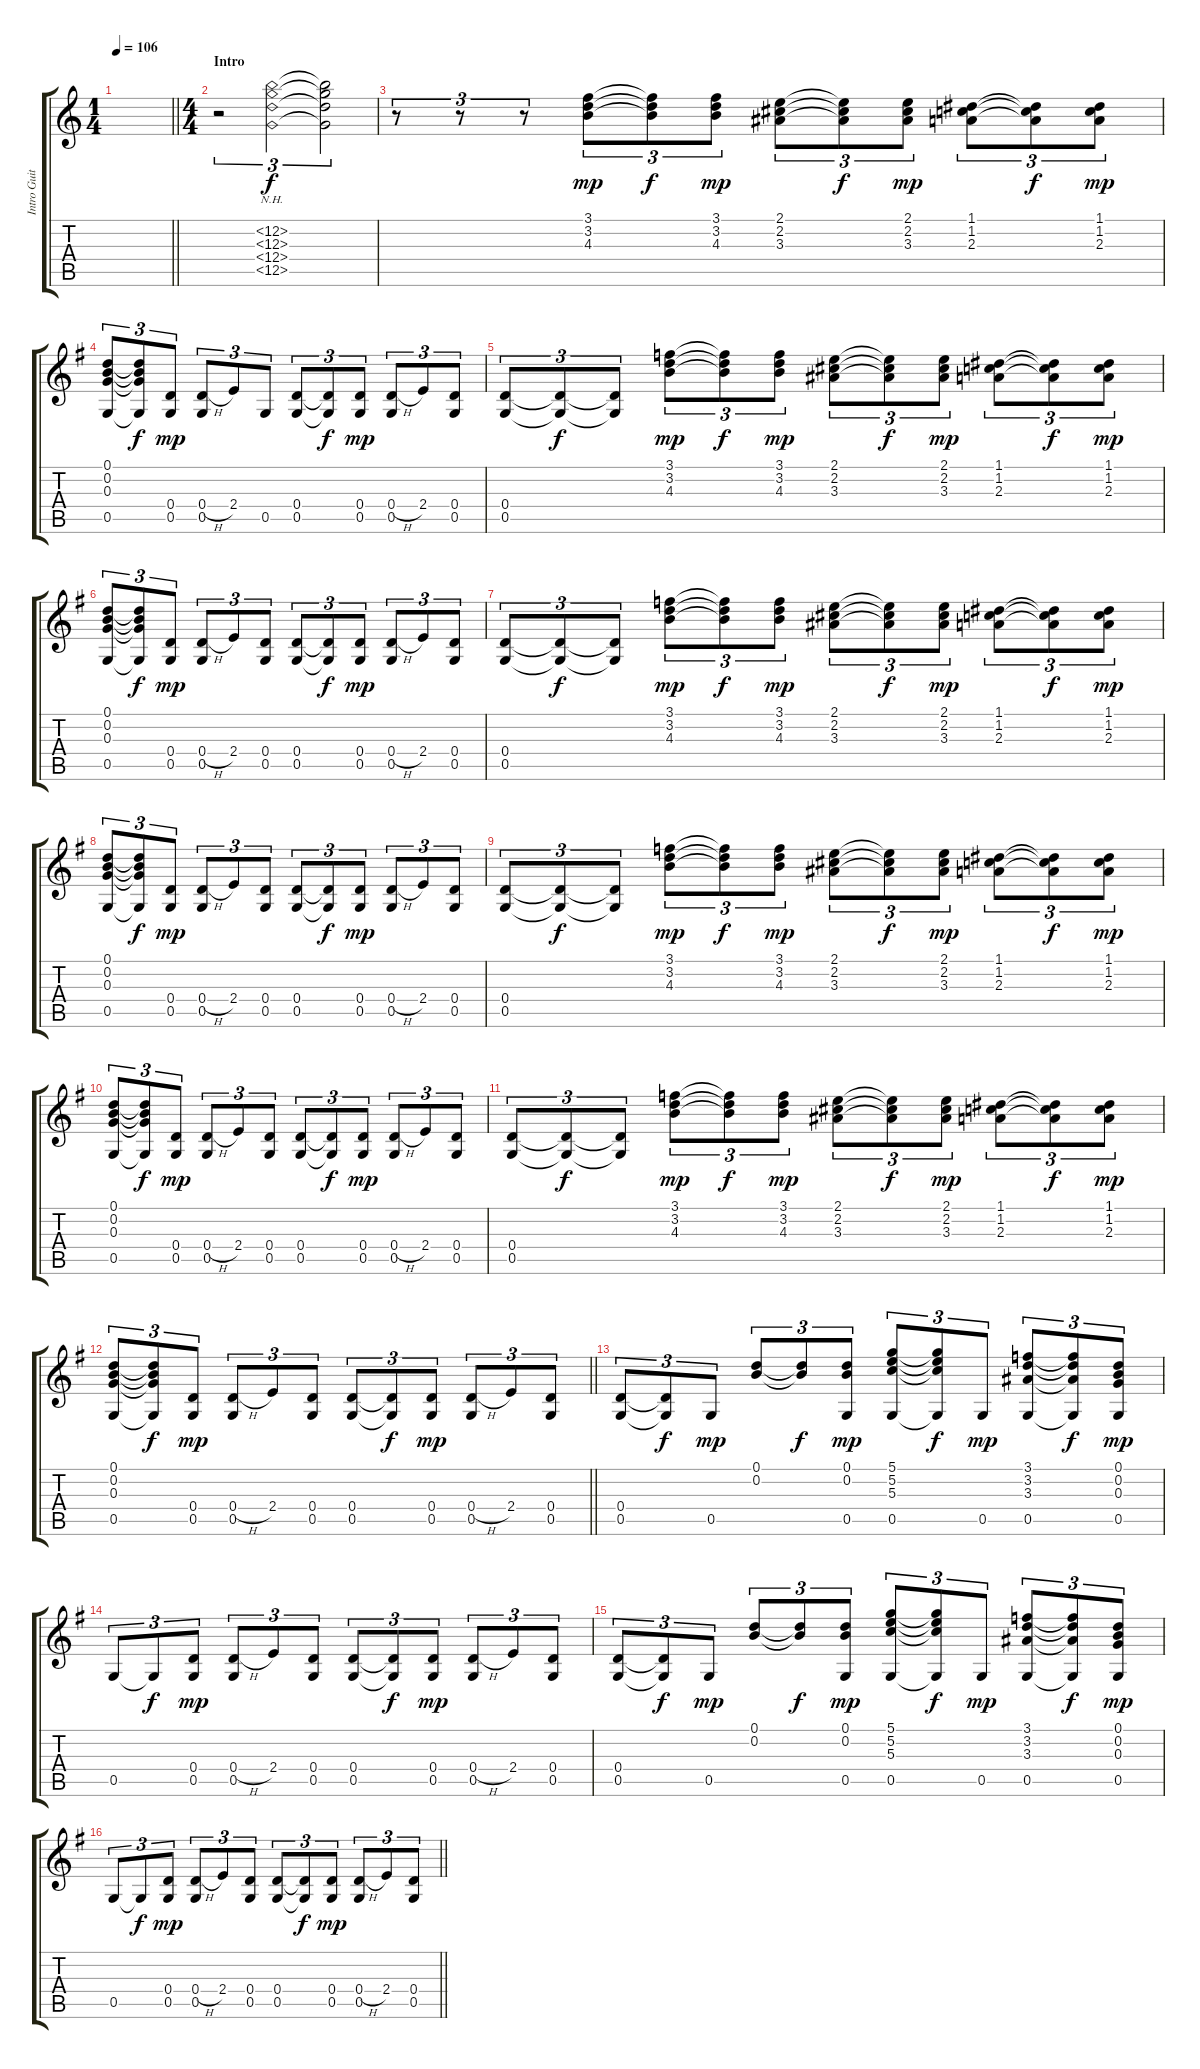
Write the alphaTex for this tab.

\track ("Intro Guitar" "Intro Guit") {instrument acousticguitarsteel}
\staff {score tabs}
\tuning (D4 B3 G3 D3 G2 D2) {hide}
\ts (1 4)
\tempo 106
\clef g2
\barLineRight lightlight
\ks c
|
\ts (4 4)
\section ("" "Intro")
r.2{tu (3 2)} (12.2{nh} 12.3{nh} 12.4{nh} 12.5{nh}).2{tu (3 2)} (12.2{t} 12.3{t} 12.4{t} 12.5{t}).2{tu (3 2) dy f} |
r.8{tu (3 2)} r.8{tu (3 2)} r.8{tu (3 2)} (3.1 3.2 4.3).8{tu (3 2) dy mp} (3.1{t} 3.2{t} 4.3{t}).8{tu (3 2) dy f} (3.1 3.2 4.3).8{tu (3 2) dy mp} (2.1 2.2 3.3).8{tu (3 2)} (2.1{t} 2.2{t} 3.3{t}).8{tu (3 2) dy f} (2.1 2.2 3.3).8{tu (3 2) dy mp} (1.1 1.2 2.3).8{tu (3 2)} (1.1{t} 1.2{t} 2.3{t}).8{tu (3 2) dy f} (1.1 1.2 2.3).8{tu (3 2) dy mp} |
\ks g
(0.1 0.2 0.3 0.5).8{tu (3 2)} (0.1{t} 0.2{t} 0.3{t} 0.5{t}).8{tu (3 2) dy f} (0.4 0.5).8{tu (3 2) dy mp} (0.4{h} 0.5).8{tu (3 2)} 2.4.8{tu (3 2)} 0.5.8{tu (3 2)} (0.4 0.5).8{tu (3 2)} (0.4{t} 0.5{t}).8{tu (3 2) dy f} (0.4 0.5).8{tu (3 2) dy mp} (0.4{h} 0.5).8{tu (3 2)} 2.4.8{tu (3 2)} (0.4 0.5).8{tu (3 2)} |
(0.4 0.5).8{tu (3 2)} (0.4{t} 0.5{t}).8{tu (3 2) dy f} (0.4{t} 0.5{t}).8{tu (3 2)} (3.1 3.2 4.3).8{tu (3 2) dy mp} (3.1{t} 3.2{t} 4.3{t}).8{tu (3 2) dy f} (3.1 3.2 4.3).8{tu (3 2) dy mp} (2.1 2.2 3.3).8{tu (3 2)} (2.1{t} 2.2{t} 3.3{t}).8{tu (3 2) dy f} (2.1 2.2 3.3).8{tu (3 2) dy mp} (1.1 1.2 2.3).8{tu (3 2)} (1.1{t} 1.2{t} 2.3{t}).8{tu (3 2) dy f} (1.1 1.2 2.3).8{tu (3 2) dy mp} |
(0.1 0.2 0.3 0.5).8{tu (3 2)} (0.1{t} 0.2{t} 0.3{t} 0.5{t}).8{tu (3 2) dy f} (0.4 0.5).8{tu (3 2) dy mp} (0.4{h} 0.5).8{tu (3 2)} 2.4.8{tu (3 2)} (0.4 0.5).8{tu (3 2)} (0.4 0.5).8{tu (3 2)} (0.4{t} 0.5{t}).8{tu (3 2) dy f} (0.4 0.5).8{tu (3 2) dy mp} (0.4{h} 0.5).8{tu (3 2)} 2.4.8{tu (3 2)} (0.4 0.5).8{tu (3 2)} |
(0.4 0.5).8{tu (3 2)} (0.4{t} 0.5{t}).8{tu (3 2) dy f} (0.4{t} 0.5{t}).8{tu (3 2)} (3.1 3.2 4.3).8{tu (3 2) dy mp} (3.1{t} 3.2{t} 4.3{t}).8{tu (3 2) dy f} (3.1 3.2 4.3).8{tu (3 2) dy mp} (2.1 2.2 3.3).8{tu (3 2)} (2.1{t} 2.2{t} 3.3{t}).8{tu (3 2) dy f} (2.1 2.2 3.3).8{tu (3 2) dy mp} (1.1 1.2 2.3).8{tu (3 2)} (1.1{t} 1.2{t} 2.3{t}).8{tu (3 2) dy f} (1.1 1.2 2.3).8{tu (3 2) dy mp} |
(0.1 0.2 0.3 0.5).8{tu (3 2)} (0.1{t} 0.2{t} 0.3{t} 0.5{t}).8{tu (3 2) dy f} (0.4 0.5).8{tu (3 2) dy mp} (0.4{h} 0.5).8{tu (3 2)} 2.4.8{tu (3 2)} (0.4 0.5).8{tu (3 2)} (0.4 0.5).8{tu (3 2)} (0.4{t} 0.5{t}).8{tu (3 2) dy f} (0.4 0.5).8{tu (3 2) dy mp} (0.4{h} 0.5).8{tu (3 2)} 2.4.8{tu (3 2)} (0.4 0.5).8{tu (3 2)} |
(0.4 0.5).8{tu (3 2)} (0.4{t} 0.5{t}).8{tu (3 2) dy f} (0.4{t} 0.5{t}).8{tu (3 2)} (3.1 3.2 4.3).8{tu (3 2) dy mp} (3.1{t} 3.2{t} 4.3{t}).8{tu (3 2) dy f} (3.1 3.2 4.3).8{tu (3 2) dy mp} (2.1 2.2 3.3).8{tu (3 2)} (2.1{t} 2.2{t} 3.3{t}).8{tu (3 2) dy f} (2.1 2.2 3.3).8{tu (3 2) dy mp} (1.1 1.2 2.3).8{tu (3 2)} (1.1{t} 1.2{t} 2.3{t}).8{tu (3 2) dy f} (1.1 1.2 2.3).8{tu (3 2) dy mp} |
(0.1 0.2 0.3 0.5).8{tu (3 2)} (0.1{t} 0.2{t} 0.3{t} 0.5{t}).8{tu (3 2) dy f} (0.4 0.5).8{tu (3 2) dy mp} (0.4{h} 0.5).8{tu (3 2)} 2.4.8{tu (3 2)} (0.4 0.5).8{tu (3 2)} (0.4 0.5).8{tu (3 2)} (0.4{t} 0.5{t}).8{tu (3 2) dy f} (0.4 0.5).8{tu (3 2) dy mp} (0.4{h} 0.5).8{tu (3 2)} 2.4.8{tu (3 2)} (0.4 0.5).8{tu (3 2)} |
(0.4 0.5).8{tu (3 2)} (0.4{t} 0.5{t}).8{tu (3 2) dy f} (0.4{t} 0.5{t}).8{tu (3 2)} (3.1 3.2 4.3).8{tu (3 2) dy mp} (3.1{t} 3.2{t} 4.3{t}).8{tu (3 2) dy f} (3.1 3.2 4.3).8{tu (3 2) dy mp} (2.1 2.2 3.3).8{tu (3 2)} (2.1{t} 2.2{t} 3.3{t}).8{tu (3 2) dy f} (2.1 2.2 3.3).8{tu (3 2) dy mp} (1.1 1.2 2.3).8{tu (3 2)} (1.1{t} 1.2{t} 2.3{t}).8{tu (3 2) dy f} (1.1 1.2 2.3).8{tu (3 2) dy mp} |
\barLineRight lightlight
(0.1 0.2 0.3 0.5).8{tu (3 2)} (0.1{t} 0.2{t} 0.3{t} 0.5{t}).8{tu (3 2) dy f} (0.4 0.5).8{tu (3 2) dy mp} (0.4{h} 0.5).8{tu (3 2)} 2.4.8{tu (3 2)} (0.4 0.5).8{tu (3 2)} (0.4 0.5).8{tu (3 2)} (0.4{t} 0.5{t}).8{tu (3 2) dy f} (0.4 0.5).8{tu (3 2) dy mp} (0.4{h} 0.5).8{tu (3 2)} 2.4.8{tu (3 2)} (0.4 0.5).8{tu (3 2)} |
(0.4 0.5).8{tu (3 2)} (0.4{t} 0.5{t}).8{tu (3 2) dy f} 0.5.8{tu (3 2) dy mp} (0.1 0.2).8{tu (3 2)} (0.1{t} 0.2{t}).8{tu (3 2) dy f} (0.1 0.2 0.5).8{tu (3 2) dy mp} (5.1 5.2 5.3 0.5).8{tu (3 2)} (5.1{t} 5.2{t} 5.3{t} 0.5{t}).8{tu (3 2) dy f} 0.5.8{tu (3 2) dy mp} (3.1 3.2 3.3 0.5).8{tu (3 2)} (3.1{t} 3.2{t} 3.3{t} 0.5{t}).8{tu (3 2) dy f} (0.1 0.2 0.3 0.5).8{tu (3 2) dy mp} |
0.5.8{tu (3 2)} 0.5{t}.8{tu (3 2) dy f} (0.4 0.5).8{tu (3 2) dy mp} (0.4{h} 0.5).8{tu (3 2)} 2.4.8{tu (3 2)} (0.4 0.5).8{tu (3 2)} (0.4 0.5).8{tu (3 2)} (0.4{t} 0.5{t}).8{tu (3 2) dy f} (0.4 0.5).8{tu (3 2) dy mp} (0.4{h} 0.5).8{tu (3 2)} 2.4.8{tu (3 2)} (0.4 0.5).8{tu (3 2)} |
(0.4 0.5).8{tu (3 2)} (0.4{t} 0.5{t}).8{tu (3 2) dy f} 0.5.8{tu (3 2) dy mp} (0.1 0.2).8{tu (3 2)} (0.1{t} 0.2{t}).8{tu (3 2) dy f} (0.1 0.2 0.5).8{tu (3 2) dy mp} (5.1 5.2 5.3 0.5).8{tu (3 2)} (5.1{t} 5.2{t} 5.3{t} 0.5{t}).8{tu (3 2) dy f} 0.5.8{tu (3 2) dy mp} (3.1 3.2 3.3 0.5).8{tu (3 2)} (3.1{t} 3.2{t} 3.3{t} 0.5{t}).8{tu (3 2) dy f} (0.1 0.2 0.3 0.5).8{tu (3 2) dy mp} |
\barLineRight lightlight
0.5.8{tu (3 2)} 0.5{t}.8{tu (3 2) dy f} (0.4 0.5).8{tu (3 2) dy mp} (0.4{h} 0.5).8{tu (3 2)} 2.4.8{tu (3 2)} (0.4 0.5).8{tu (3 2)} (0.4 0.5).8{tu (3 2)} (0.4{t} 0.5{t}).8{tu (3 2) dy f} (0.4 0.5).8{tu (3 2) dy mp} (0.4{h} 0.5).8{tu (3 2)} 2.4.8{tu (3 2)} (0.4 0.5).8{tu (3 2)}
